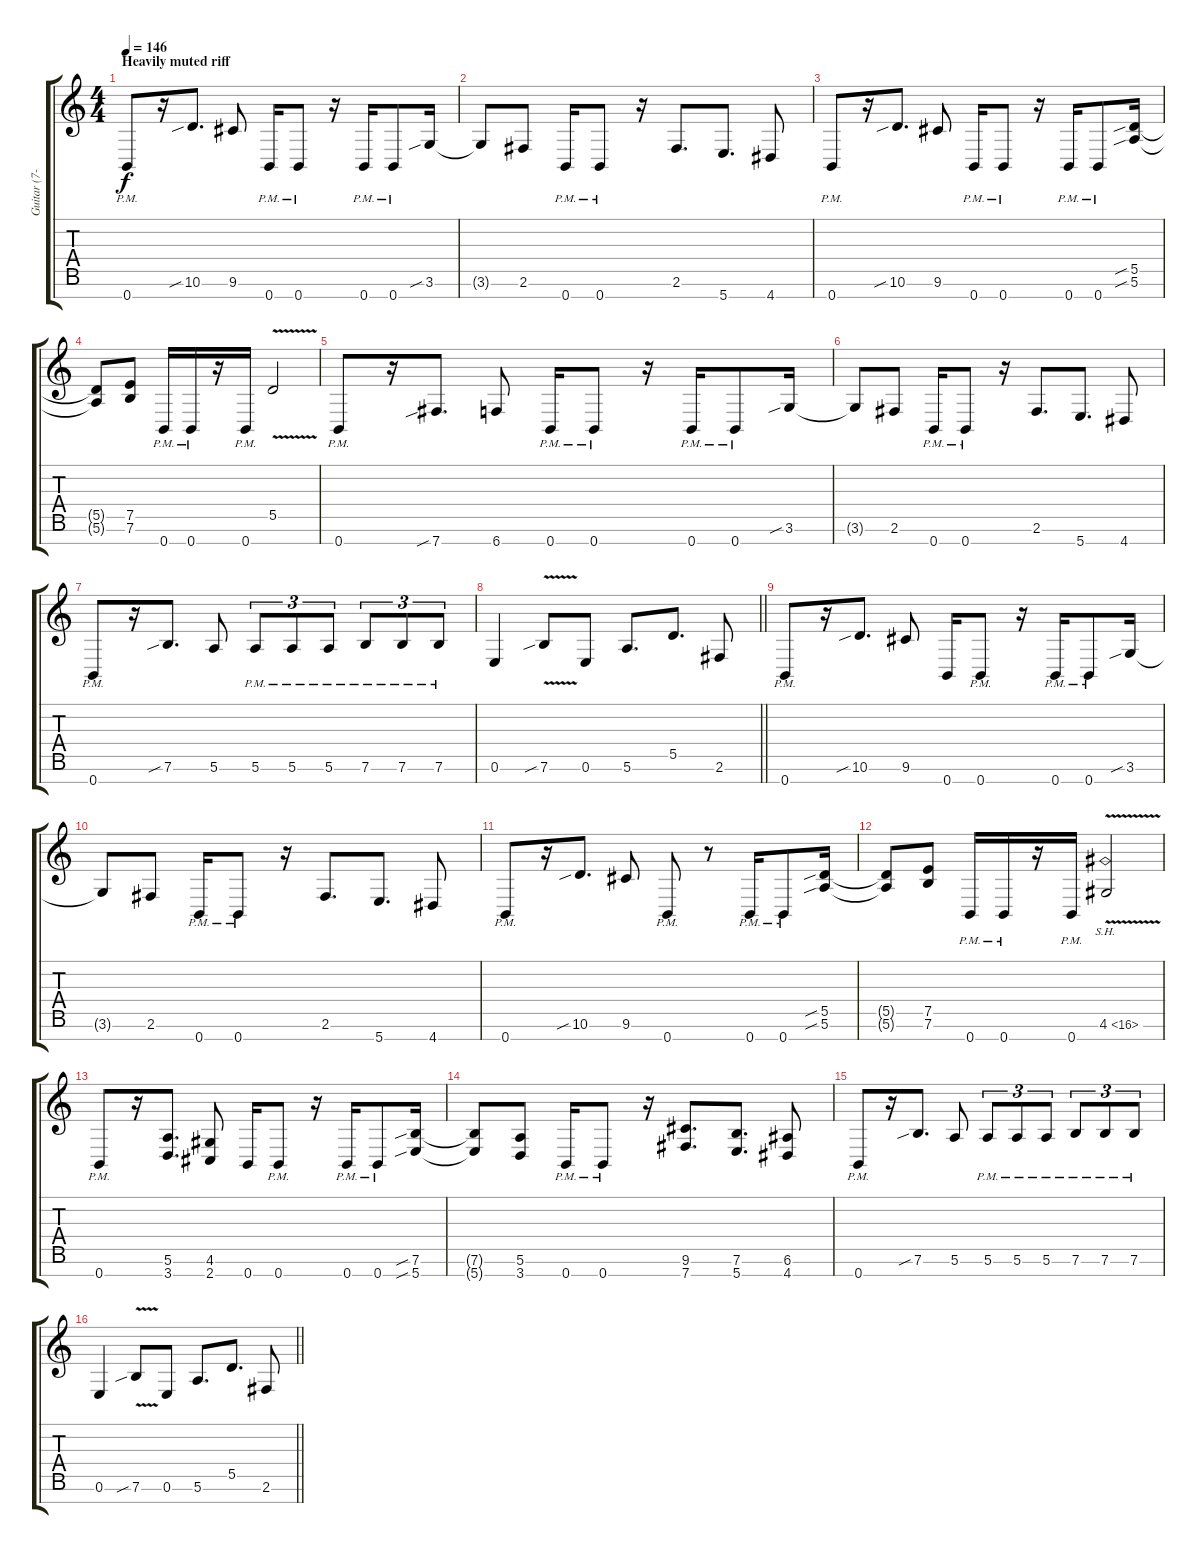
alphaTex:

\track ("Guitar (7-string)" "Guitar (7-") {instrument distortionguitar}
\staff {score tabs}
\tuning (E4 B3 G3 D3 A2 E2 B1) {hide}
\ts (4 4)
\section ("" "Heavily muted riff")
\tempo 146
\clef g2
\ks c
0.7{pm}.8{dy f} r.16 10.6{sib}.8{d} 9.6.8 0.7{pm}.16 0.7{pm}.8 r.16 0.7{pm}.16 0.7{pm}.8 3.6{sib}.16 |
3.6{t}.8 2.6.8 0.7{pm}.16 0.7{pm}.8 r.16 2.6.8{d} 5.7.8{d} 4.7.8 |
0.7{pm}.8 r.16 10.6{sib}.8{d} 9.6.8 0.7{pm}.16 0.7{pm}.8 r.16 0.7{pm}.16 0.7{pm}.8 (5.5{sib} 5.6{sib}).16 |
(5.5{t} 5.6{t}).8 (7.5 7.6).8 0.7{pm}.16 0.7{pm}.16 r.16 0.7{pm}.16 5.5{v}.2{instrument guitarharmonics} |
0.7{pm}.8{instrument distortionguitar} r.16 7.7{sib}.8{d} 6.7.8 0.7{pm}.16 0.7{pm}.8 r.16 0.7{pm}.16 0.7{pm}.8 3.6{sib}.16 |
3.6{t}.8 2.6.8 0.7{pm}.16 0.7{pm}.8 r.16 2.6.8{d} 5.7.8{d} 4.7.8 |
0.7{pm}.8 r.16 7.6{sib}.8{d} 5.6.8 5.6{pm}.8{tu (3 2)} 5.6{pm}.8{tu (3 2)} 5.6{pm}.8{tu (3 2)} 7.6{pm}.8{tu (3 2)} 7.6{pm}.8{tu (3 2)} 7.6{pm}.8{tu (3 2)} |
\barLineRight lightlight
0.6.4 7.6{v sib}.8 0.6.8 5.6.8{d} 5.5.8{d} 2.6.8 |
0.7{pm}.8 r.16 10.6{sib}.8{d} 9.6.8 0.7.16 0.7{pm}.8 r.16 0.7{pm}.16 0.7{pm}.8 3.6{sib}.16 |
3.6{t}.8 2.6.8 0.7{pm}.16 0.7{pm}.8 r.16 2.6.8{d} 5.7.8{d} 4.7.8 |
0.7{pm}.8 r.16 10.6{sib}.8{d} 9.6.8 0.7{pm}.8 r.8 0.7{pm}.16 0.7{pm}.8 (5.5{sib} 5.6{sib}).16 |
(5.5{t} 5.6{t}).8 (7.5 7.6).8 0.7{pm}.16 0.7{pm}.16 r.16 0.7{pm}.16 4.6{sh 12 v}.2 |
0.7{pm}.8 r.16 (5.6 3.7).8{d} (4.6 2.7).8 0.7.16 0.7{pm}.8 r.16 0.7{pm}.16 0.7{pm}.8 (7.6{sib} 5.7{sib}).16 |
(7.6{t} 5.7{t}).8 (5.6 3.7).8 0.7{pm}.16 0.7{pm}.8 r.16 (9.6 7.7).8{d} (7.6 5.7).8{d} (6.6 4.7).8 |
0.7{pm}.8 r.16 7.6{sib}.8{d} 5.6.8 5.6{pm}.8{tu (3 2)} 5.6{pm}.8{tu (3 2)} 5.6{pm}.8{tu (3 2)} 7.6{pm}.8{tu (3 2)} 7.6{pm}.8{tu (3 2)} 7.6{pm}.8{tu (3 2)} |
\barLineRight lightlight
0.6.4 7.6{v sib}.8 0.6.8 5.6.8{d} 5.5.8{d} 2.6.8
